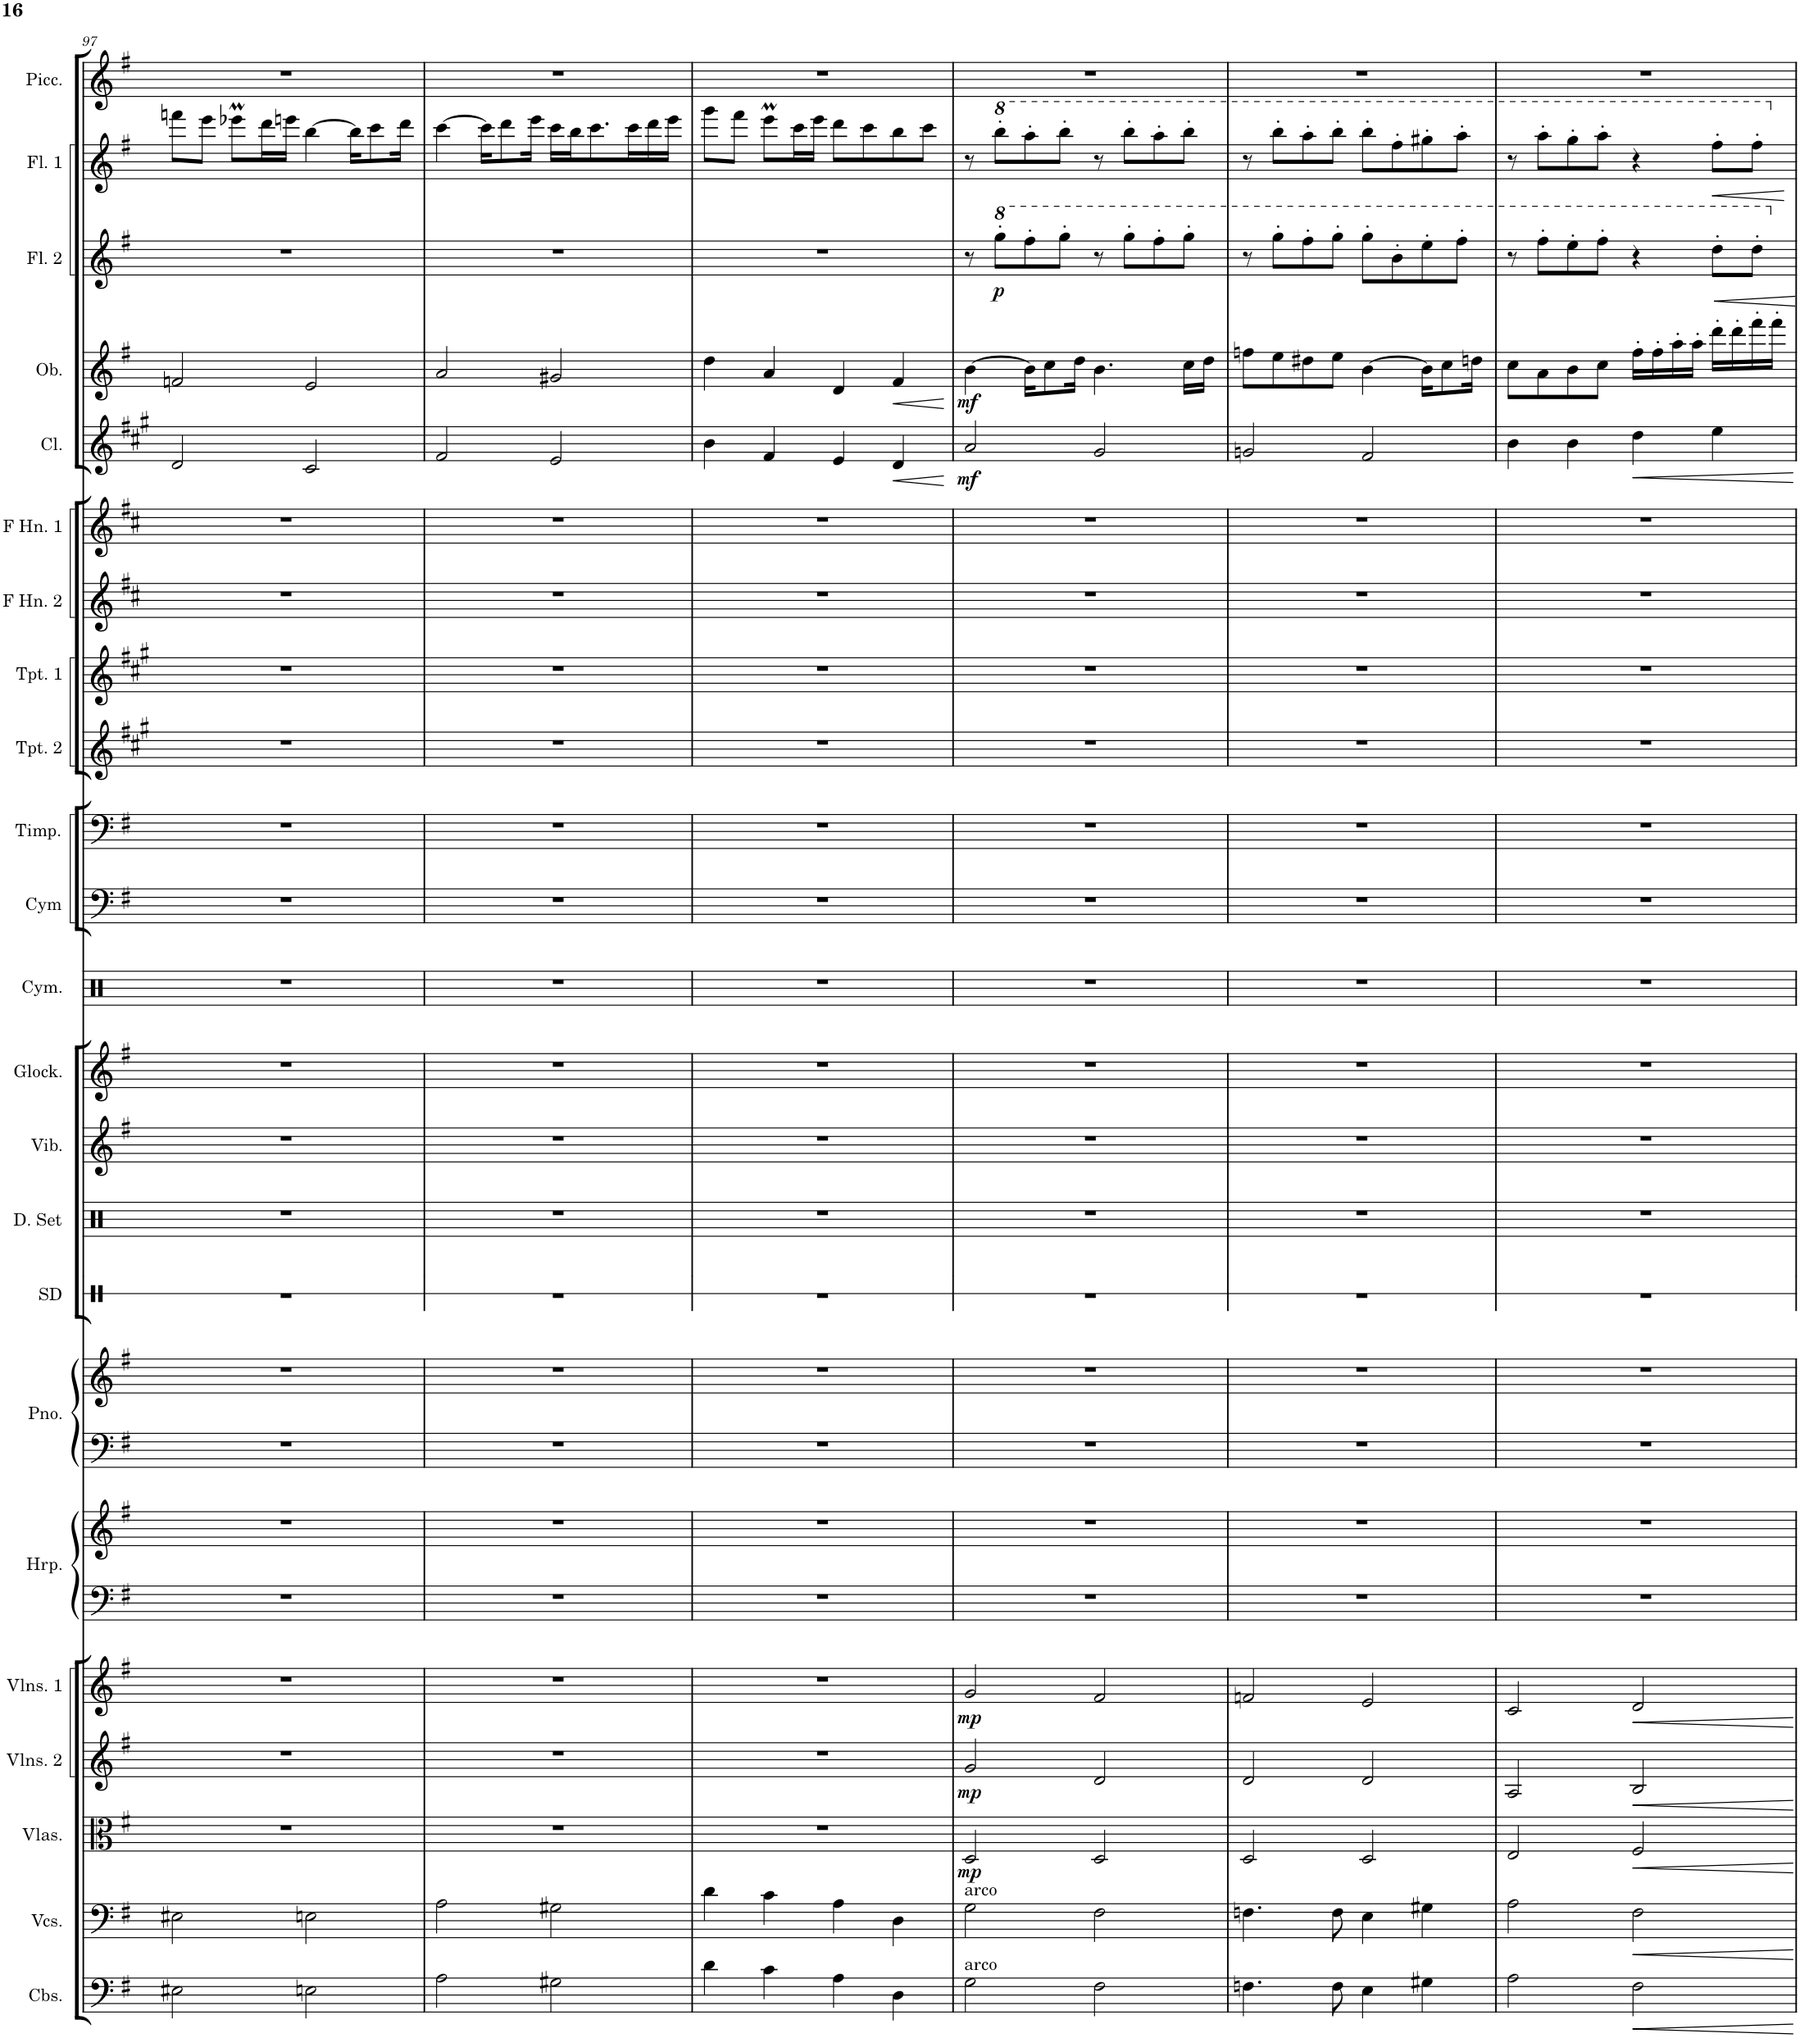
**kern	**kern	**kern	**dynam	**kern	**dynam	**kern	**dynam	**kern	**kern	**kern	**kern	**kern	**kern	**kern	**kern	**kern	**kern	**kern	**kern	**kern	**kern	**kern	**kern	**dynam	**kern	**dynam	**kern	**dynam	**kern	**kern
*part23	*part22	*part21	*part21	*part20	*part20	*part19	*part19	*part18	*part18	*part17	*part17	*part16	*part15	*part14	*part13	*part12	*part11	*part10	*part9	*part8	*part7	*part6	*part5	*part5	*part4	*part4	*part3	*part3	*part2	*part1
*staff25	*staff24	*staff23	*staff23	*staff22	*staff22	*staff21	*staff21	*staff20	*staff19	*staff18	*staff17	*staff16	*staff15	*staff14	*staff13	*staff12	*staff11	*staff10	*staff9	*staff8	*staff7	*staff6	*staff5	*staff5	*staff4	*staff4	*staff3	*staff3	*staff2	*staff1
*I"Contrabasses	*I"Violoncellos	*I"Violas	*	*I"Violins 2	*	*I"Violins 1	*	*I"Harp	*	*I"Grand Piano	*	*I"Snare Drum	*I"Drumset	*I"Vibraphone	*I"Glockenspiel	*I"Cymbals	*I"Cymbals	*I"Timpani	*I"Trumpet 2	*I"Trumpet 1	*I"Horn in F 2	*I"Horn in F 1	*I"Clarinet	*	*I"Oboe	*	*I"Flute 2	*	*I"Flute 1	*I"Piccolo
*I'Cbs.	*I'Vcs.	*I'Vlas.	*	*I'Vlns. 2	*	*I'Vlns. 1	*	*I'Hrp.	*	*I'Pno.	*	*I'SD	*I'D. Set	*I'Vib.	*I'Glock.	*I'Cym.	*I'Cym	*I'Timp.	*I'Tpt. 2	*I'Tpt. 1	*	*	*I'Cl.	*	*I'Ob.	*	*I'Fl. 2	*	*I'Fl. 1	*I'Picc.
!!LO:PB:g=z
*clefF4	*clefF4	*clefC3	*	*clefG2	*	*clefG2	*	*clefF4	*clefG2	*clefF4	*clefG2	*clefX	*clefX	*clefG2	*clefG2	*clefX	*clefF4	*clefF4	*clefG2	*clefG2	*clefG2	*clefG2	*clefG2	*	*clefG2	*	*clefG2	*	*clefG2	*clefG2
*Trd7c12	*	*	*	*	*	*	*	*	*	*	*	*	*	*	*Trd-14c-24	*	*	*	*Trd1c2	*Trd1c2	*Trd4c7	*Trd4c7	*Trd1c2	*	*	*	*	*	*	*Trd-7c-12
*k[f#]	*k[f#]	*k[f#]	*	*k[f#]	*	*k[f#]	*	*k[f#]	*k[f#]	*k[f#]	*k[f#]	*k[]	*k[]	*k[f#]	*k[f#]	*k[]	*k[f#]	*k[f#]	*k[f#c#g#]	*k[f#c#g#]	*k[f#c#]	*k[f#c#]	*k[f#c#g#]	*	*k[f#]	*	*k[f#]	*	*k[f#]	*k[f#]
*M4/4	*M4/4	*M4/4	*	*M4/4	*	*M4/4	*	*M4/4	*M4/4	*M4/4	*M4/4	*M4/4	*M4/4	*M4/4	*M4/4	*M4/4	*M4/4	*M4/4	*M4/4	*M4/4	*M4/4	*M4/4	*M4/4	*	*M4/4	*	*M4/4	*	*M4/4	*M4/4
=97	=97	=97	=97	=97	=97	=97	=97	=97	=97	=97	=97	=97	=97	=97	=97	=97	=97	=97	=97	=97	=97	=97	=97	=97	=97	=97	=97	=97	=97	=97
2E#X\	2E#X\	1r	.	1r	.	1r	.	1r	1r	1r	1r	1r	1r	1r	1r	1r	1r	1r	1r	1r	1r	1r	2d/	.	2fn/	.	1r	.	8fffn\L	1r
.	.	.	.	.	.	.	.	.	.	.	.	.	.	.	.	.	.	.	.	.	.	.	.	.	.	.	.	.	8eee\J	.
.	.	.	.	.	.	.	.	.	.	.	.	.	.	.	.	.	.	.	.	.	.	.	.	.	.	.	.	.	8eee-XM\L	.
.	.	.	.	.	.	.	.	.	.	.	.	.	.	.	.	.	.	.	.	.	.	.	.	.	.	.	.	.	16ddd\L	.
.	.	.	.	.	.	.	.	.	.	.	.	.	.	.	.	.	.	.	.	.	.	.	.	.	.	.	.	.	16eeen\JJ	.
2En\	2En\	.	.	.	.	.	.	.	.	.	.	.	.	.	.	.	.	.	.	.	.	.	2c#/	.	2e/	.	.	.	[4bb\	.
.	.	.	.	.	.	.	.	.	.	.	.	.	.	.	.	.	.	.	.	.	.	.	.	.	.	.	.	.	16bb\KL]	.
.	.	.	.	.	.	.	.	.	.	.	.	.	.	.	.	.	.	.	.	.	.	.	.	.	.	.	.	.	8ccc\	.
.	.	.	.	.	.	.	.	.	.	.	.	.	.	.	.	.	.	.	.	.	.	.	.	.	.	.	.	.	16ddd\Jk	.
=98	=98	=98	=98	=98	=98	=98	=98	=98	=98	=98	=98	=98	=98	=98	=98	=98	=98	=98	=98	=98	=98	=98	=98	=98	=98	=98	=98	=98	=98	=98
2A\	2A\	1r	.	1r	.	1r	.	1r	1r	1r	1r	1r	1r	1r	1r	1r	1r	1r	1r	1r	1r	1r	2f#/	.	2a/	.	1r	.	[4ccc\	1r
.	.	.	.	.	.	.	.	.	.	.	.	.	.	.	.	.	.	.	.	.	.	.	.	.	.	.	.	.	16ccc\KL]	.
.	.	.	.	.	.	.	.	.	.	.	.	.	.	.	.	.	.	.	.	.	.	.	.	.	.	.	.	.	8ddd\	.
.	.	.	.	.	.	.	.	.	.	.	.	.	.	.	.	.	.	.	.	.	.	.	.	.	.	.	.	.	16eee\Jk	.
2G#X\	2G#X\	.	.	.	.	.	.	.	.	.	.	.	.	.	.	.	.	.	.	.	.	.	2e/	.	2g#X/	.	.	.	16ccc\LL	.
.	.	.	.	.	.	.	.	.	.	.	.	.	.	.	.	.	.	.	.	.	.	.	.	.	.	.	.	.	16bb\J	.
.	.	.	.	.	.	.	.	.	.	.	.	.	.	.	.	.	.	.	.	.	.	.	.	.	.	.	.	.	8.ccc\	.
.	.	.	.	.	.	.	.	.	.	.	.	.	.	.	.	.	.	.	.	.	.	.	.	.	.	.	.	.	16ccc\L	.
.	.	.	.	.	.	.	.	.	.	.	.	.	.	.	.	.	.	.	.	.	.	.	.	.	.	.	.	.	16ddd\	.
.	.	.	.	.	.	.	.	.	.	.	.	.	.	.	.	.	.	.	.	.	.	.	.	.	.	.	.	.	16eee\JJ	.
=99	=99	=99	=99	=99	=99	=99	=99	=99	=99	=99	=99	=99	=99	=99	=99	=99	=99	=99	=99	=99	=99	=99	=99	=99	=99	=99	=99	=99	=99	=99
4d\	4d\	1r	.	1r	.	1r	.	1r	1r	1r	1r	1r	1r	1r	1r	1r	1r	1r	1r	1r	1r	1r	4b\	.	4dd\	.	1r	.	8ggg\L	1r
.	.	.	.	.	.	.	.	.	.	.	.	.	.	.	.	.	.	.	.	.	.	.	.	.	.	.	.	.	8fff#\J	.
4c\	4c\	.	.	.	.	.	.	.	.	.	.	.	.	.	.	.	.	.	.	.	.	.	4f#/	.	4a/	.	.	.	8eeeM\L	.
.	.	.	.	.	.	.	.	.	.	.	.	.	.	.	.	.	.	.	.	.	.	.	.	.	.	.	.	.	16ccc\L	.
.	.	.	.	.	.	.	.	.	.	.	.	.	.	.	.	.	.	.	.	.	.	.	.	.	.	.	.	.	16eee\JJ	.
4A\	4A\	.	.	.	.	.	.	.	.	.	.	.	.	.	.	.	.	.	.	.	.	.	4e/	.	4d/	.	.	.	8ddd\L	.
.	.	.	.	.	.	.	.	.	.	.	.	.	.	.	.	.	.	.	.	.	.	.	.	.	.	.	.	.	8ccc\	.
!	!	!	!	!	!	!	!	!	!	!	!	!	!	!	!	!	!	!	!	!	!	!	!	!LO:HP:b	!	!LO:HP:b	!	!	!	!
4D\	4D\	.	.	.	.	.	.	.	.	.	.	.	.	.	.	.	.	.	.	.	.	.	4d/	<	4f#/	<	.	.	8bb\	.
.	.	.	.	.	.	.	.	.	.	.	.	.	.	.	.	.	.	.	.	.	.	.	.	.	.	.	.	.	8ccc\J	.
.	.	.	.	.	.	.	.	.	.	.	.	.	.	.	.	.	.	.	.	.	.	.	.	[	.	[	.	.	.	.
=100	=100	=100	=100	=100	=100	=100	=100	=100	=100	=100	=100	=100	=100	=100	=100	=100	=100	=100	=100	=100	=100	=100	=100	=100	=100	=100	=100	=100	=100	=100
!	!LO:TX:a:t=arco	!	!	!	!	!	!	!	!	!	!	!	!	!	!	!	!	!	!	!	!	!	!	!	!	!	!	!	!	!
!LO:TX:a:t=arco	!	!	!	!	!	!	!	!	!	!	!	!	!	!	!	!	!	!	!	!	!	!	!	!	!	!	!	!	!	!
!	!	!	!LO:DY:b	!	!LO:DY:b	!	!LO:DY:b	!	!	!	!	!	!	!	!	!	!	!	!	!	!	!	!	!LO:DY:b	!	!LO:DY:b	!	!	!	!
2G\	2G\	2D/	mp	2g/	mp	2g/	mp	1r	1r	1r	1r	1r	1r	1r	1r	1r	1r	1r	1r	1r	1r	1r	2a/	mf	[4b\	mf	8r	.	8r	1r
*	*	*	*	*	*	*	*	*	*	*	*	*	*	*	*	*	*	*	*	*	*	*	*	*	*	*	*8va	*	*	*
*	*	*	*	*	*	*	*	*	*	*	*	*	*	*	*	*	*	*	*	*	*	*	*	*	*	*	*	*	*8va	*
!	!	!	!	!	!	!	!	!	!	!	!	!	!	!	!	!	!	!	!	!	!	!	!	!	!	!	!	!LO:DY:b	!	!
.	.	.	.	.	.	.	.	.	.	.	.	.	.	.	.	.	.	.	.	.	.	.	.	.	.	.	8ggg'\L	p	8bbb'\L	.
.	.	.	.	.	.	.	.	.	.	.	.	.	.	.	.	.	.	.	.	.	.	.	.	.	16b\KL]	.	8fff#'\	.	8aaa'\	.
.	.	.	.	.	.	.	.	.	.	.	.	.	.	.	.	.	.	.	.	.	.	.	.	.	8cc\	.	.	.	.	.
.	.	.	.	.	.	.	.	.	.	.	.	.	.	.	.	.	.	.	.	.	.	.	.	.	.	.	8ggg'\J	.	8bbb'\J	.
.	.	.	.	.	.	.	.	.	.	.	.	.	.	.	.	.	.	.	.	.	.	.	.	.	16dd\Jk	.	.	.	.	.
2F#\	2F#\	2D/	.	2d/	.	2f#/	.	.	.	.	.	.	.	.	.	.	.	.	.	.	.	.	2g#/	.	4.b\	.	8r	.	8r	.
.	.	.	.	.	.	.	.	.	.	.	.	.	.	.	.	.	.	.	.	.	.	.	.	.	.	.	8ggg'\L	.	8bbb'\L	.
.	.	.	.	.	.	.	.	.	.	.	.	.	.	.	.	.	.	.	.	.	.	.	.	.	.	.	8fff#'\	.	8aaa'\	.
.	.	.	.	.	.	.	.	.	.	.	.	.	.	.	.	.	.	.	.	.	.	.	.	.	16cc\LL	.	8ggg'\J	.	8bbb'\J	.
.	.	.	.	.	.	.	.	.	.	.	.	.	.	.	.	.	.	.	.	.	.	.	.	.	16dd\JJ	.	.	.	.	.
=101	=101	=101	=101	=101	=101	=101	=101	=101	=101	=101	=101	=101	=101	=101	=101	=101	=101	=101	=101	=101	=101	=101	=101	=101	=101	=101	=101	=101	=101	=101
4.Fn\	4.Fn\	2D/	.	2d/	.	2fn/	.	1r	1r	1r	1r	1r	1r	1r	1r	1r	1r	1r	1r	1r	1r	1r	2gn/	.	8ffn\L	.	8r	.	8r	1r
.	.	.	.	.	.	.	.	.	.	.	.	.	.	.	.	.	.	.	.	.	.	.	.	.	8ee\	.	8ggg'\L	.	8bbb'\L	.
.	.	.	.	.	.	.	.	.	.	.	.	.	.	.	.	.	.	.	.	.	.	.	.	.	8dd#X\	.	8fff#'\	.	8aaa'\	.
8F\	8F\	.	.	.	.	.	.	.	.	.	.	.	.	.	.	.	.	.	.	.	.	.	.	.	8ee\J	.	8ggg'\J	.	8bbb'\J	.
4E\	4E\	2D/	.	2d/	.	2e/	.	.	.	.	.	.	.	.	.	.	.	.	.	.	.	.	2f#/	.	[4b\	.	8ggg'\L	.	8bbb'\L	.
.	.	.	.	.	.	.	.	.	.	.	.	.	.	.	.	.	.	.	.	.	.	.	.	.	.	.	8bb'\	.	8fff#'\	.
4G#X\	4G#X\	.	.	.	.	.	.	.	.	.	.	.	.	.	.	.	.	.	.	.	.	.	.	.	16b\KL]	.	8eee'\	.	8ggg#X'\	.
.	.	.	.	.	.	.	.	.	.	.	.	.	.	.	.	.	.	.	.	.	.	.	.	.	8cc\	.	.	.	.	.
.	.	.	.	.	.	.	.	.	.	.	.	.	.	.	.	.	.	.	.	.	.	.	.	.	.	.	8fff#'\J	.	8aaa'\J	.
.	.	.	.	.	.	.	.	.	.	.	.	.	.	.	.	.	.	.	.	.	.	.	.	.	16ddn\Jk	.	.	.	.	.
=102	=102	=102	=102	=102	=102	=102	=102	=102	=102	=102	=102	=102	=102	=102	=102	=102	=102	=102	=102	=102	=102	=102	=102	=102	=102	=102	=102	=102	=102	=102
2A\	2A\	2E/	.	2A/	.	2c/	.	1r	1r	1r	1r	1r	1r	1r	1r	1r	1r	1r	1r	1r	1r	1r	4b\	.	8cc\L	.	8r	.	8r	1r
.	.	.	.	.	.	.	.	.	.	.	.	.	.	.	.	.	.	.	.	.	.	.	.	.	8a\	.	8fff#'\L	.	8aaa'\L	.
.	.	.	.	.	.	.	.	.	.	.	.	.	.	.	.	.	.	.	.	.	.	.	4b\	.	8b\	.	8eee'\	.	8ggg'\	.
.	.	.	.	.	.	.	.	.	.	.	.	.	.	.	.	.	.	.	.	.	.	.	.	.	8cc\J	.	8fff#'\J	.	8aaa'\J	.
2F#\	2F#\	2F#/	.	2B/	.	2d/	.	.	.	.	.	.	.	.	.	.	.	.	.	.	.	.	4dd\	.	16ff#'\LL	.	4r	.	4r	.
.	.	.	.	.	.	.	.	.	.	.	.	.	.	.	.	.	.	.	.	.	.	.	.	.	16ff#'\	.	.	.	.	.
.	.	.	.	.	.	.	.	.	.	.	.	.	.	.	.	.	.	.	.	.	.	.	.	.	16aa'\	.	.	.	.	.
.	.	.	.	.	.	.	.	.	.	.	.	.	.	.	.	.	.	.	.	.	.	.	.	.	16aa'\JJ	.	.	.	.	.
.	.	.	.	.	.	.	.	.	.	.	.	.	.	.	.	.	.	.	.	.	.	.	4ee\	.	16ddd'\LL	.	8ddd'\L	.	8fff#'\L	.
.	.	.	.	.	.	.	.	.	.	.	.	.	.	.	.	.	.	.	.	.	.	.	.	.	16ddd'\	.	.	.	.	.
.	.	.	.	.	.	.	.	.	.	.	.	.	.	.	.	.	.	.	.	.	.	.	.	.	16fff#'\	.	8ddd'\J	.	8fff#'\J	.
.	.	.	.	.	.	.	.	.	.	.	.	.	.	.	.	.	.	.	.	.	.	.	.	.	16fff#'\JJ	.	.	.	.	.
*	*	*	*	*	*	*	*	*	*	*	*	*	*	*	*	*	*	*	*	*	*	*	*	*	*	*	*X8va	*	*	*
*	*	*	*	*	*	*	*	*	*	*	*	*	*	*	*	*	*	*	*	*	*	*	*	*	*	*	*	*	*X8va	*
=	=	=	=	=	=	=	=	=	=	=	=	=	=	=	=	=	=	=	=	=	=	=	=	=	=	=	=	=	=	=
*-	*-	*-	*-	*-	*-	*-	*-	*-	*-	*-	*-	*-	*-	*-	*-	*-	*-	*-	*-	*-	*-	*-	*-	*-	*-	*-	*-	*-	*-	*-
